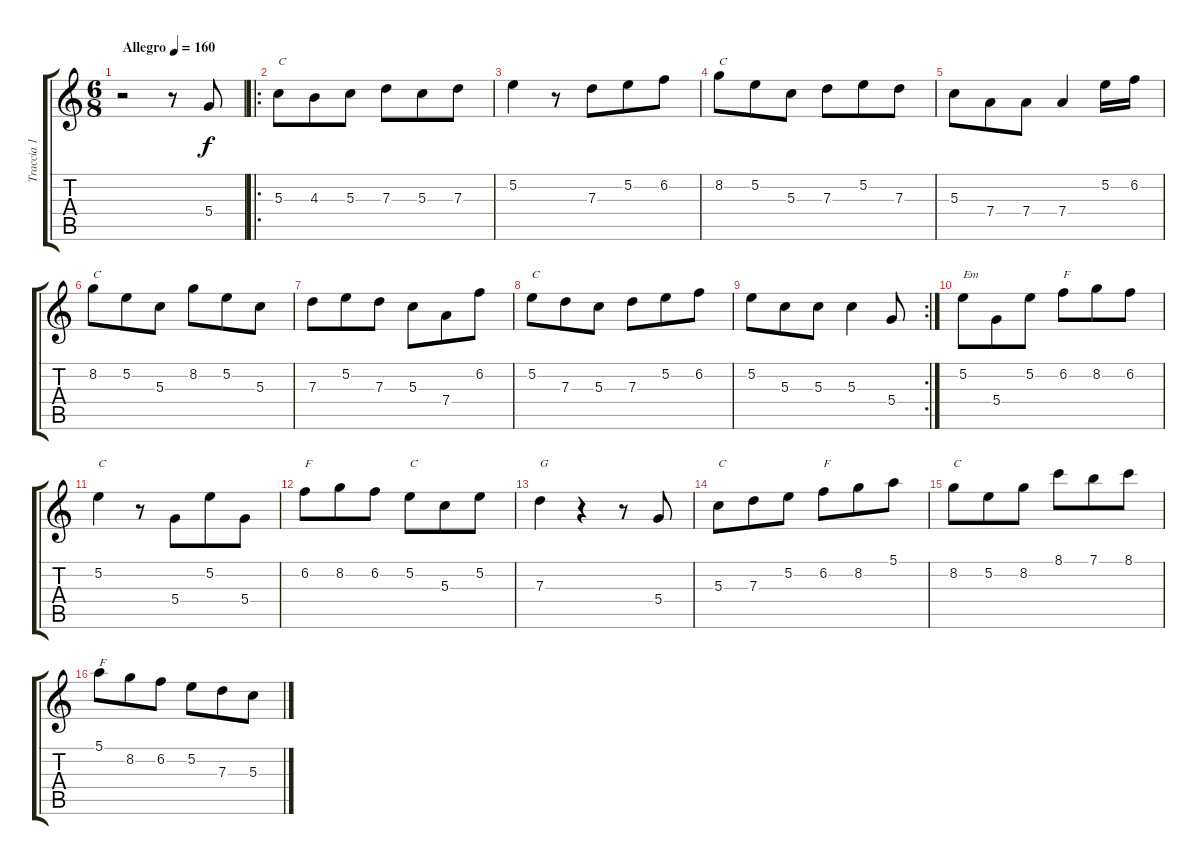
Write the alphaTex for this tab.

\track ("Traccia 1" "Traccia 1") {instrument acousticguitarsteel}
\staff {score tabs}
\tuning (E4 B3 G3 D3 A2 E2) {hide}
\ts (6 8)
\tempo (160 "Allegro")
\clef g2
\ks c
r.2{dy f instrument acousticguitarsteel} r.8 5.4.8 |
\ro
5.3.8{txt "C"} 4.3.8 5.3.8 7.3.8 5.3.8 7.3.8 |
5.2.4 r.8 7.3.8 5.2.8 6.2.8 |
8.2.8{txt "C"} 5.2.8 5.3.8 7.3.8 5.2.8 7.3.8 |
5.3.8 7.4.8 7.4.8 7.4.4 5.2.16 6.2.16 |
8.2.8{txt "C"} 5.2.8 5.3.8 8.2.8 5.2.8 5.3.8 |
7.3.8 5.2.8 7.3.8 5.3.8 7.4.8 6.2.8 |
5.2.8{txt "C"} 7.3.8 5.3.8 7.3.8 5.2.8 6.2.8 |
\rc 2
5.2.8 5.3.8 5.3.8 5.3.4 5.4.8 |
5.2.8{txt "Em"} 5.4.8 5.2.8 6.2.8{txt "F"} 8.2.8 6.2.8 |
5.2.4{txt "C"} r.8 5.4.8 5.2.8 5.4.8 |
6.2.8{txt "F"} 8.2.8 6.2.8 5.2.8{txt "C"} 5.3.8 5.2.8 |
7.3.4{txt "G"} r.4 r.8 5.4.8 |
5.3.8{txt "C"} 7.3.8 5.2.8 6.2.8{txt "F"} 8.2.8 5.1.8 |
8.2.8{txt "C"} 5.2.8 8.2.8 8.1.8 7.1.8 8.1.8 |
5.1.8{txt "F"} 8.2.8 6.2.8 5.2.8 7.3.8 5.3.8
